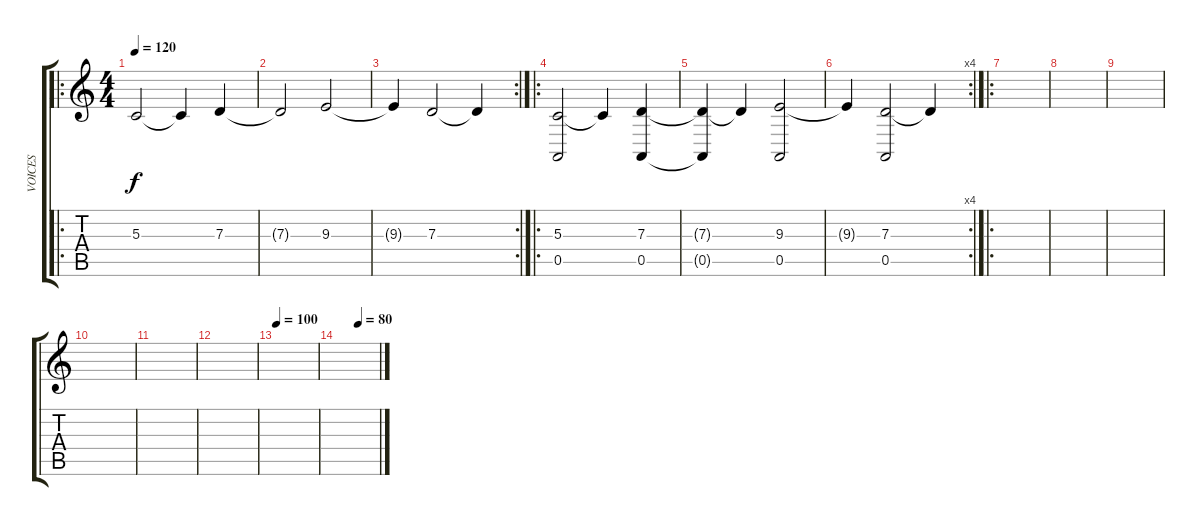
\track ("VOICES" "VOICES") {instrument choiraahs}
\staff {score tabs}
\tuning (E4 B3 G3 D3 A2 E2) {hide}
\ro
\ts (4 4)
\tempo 120
\clef g2
\ks c
5.3.2{dy f instrument choiraahs} 5.3{t}.4 7.3.4 |
7.3{t}.2 9.3.2 |
\rc 2
9.3{t}.4 7.3.2 7.3{t}.4 |
\ro
(5.3 0.5).2 5.3{t}.4 (7.3 0.5).4 |
(7.3{t} 0.5{t}).4 7.3{t}.4 (9.3 0.5).2 |
\rc 4
9.3{t}.4 (7.3 0.5).2 7.3{t}.4 |
\ro
|
|
|
|
|
|
\tempo 100
|
\tempo (80 0.5)
